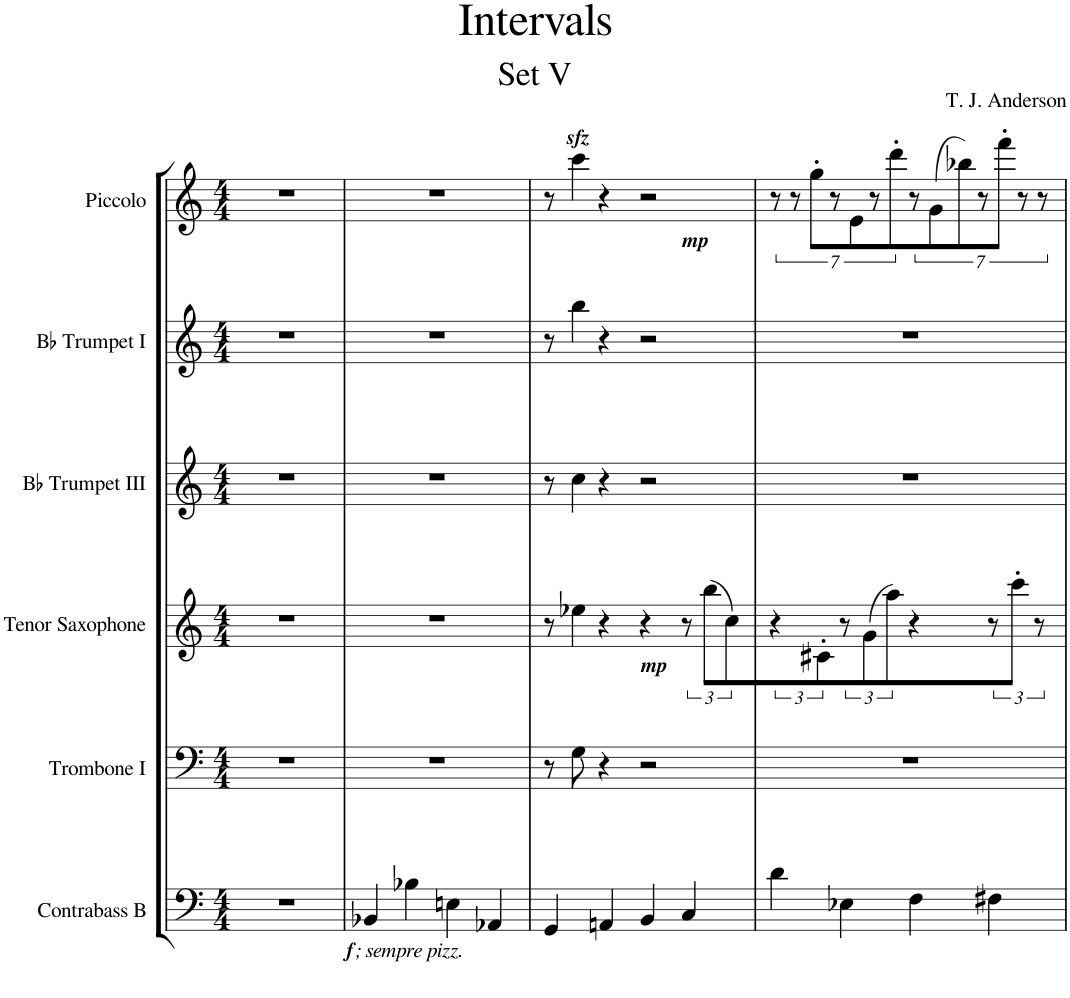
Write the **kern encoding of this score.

**kern	**kern	**kern	**kern	**kern	**kern
*part6	*part5	*part4	*part3	*part2	*part1
*staff6	*staff5	*staff4	*staff3	*staff2	*staff1
*I"Contrabass B	*I"Trombone I	*I"Tenor Saxophone	*I"Bb Trumpet III	*I"Bb Trumpet I	*I"Piccolo
*I'Cb. B	*I'Tbn. I	*I'T. Sax.	*I'Bb Tpt. III	*I'Bb Tpt. I	*I'Picc.
*clefF4	*clefF4	*clefG2	*clefG2	*clefG2	*clefG2
*Trd7c12	*	*Trd8c14	*Trd1c2	*Trd1c2	*Trd-7c-12
*k[]	*k[]	*k[]	*k[]	*k[]	*k[]
*M4/4	*M4/4	*M4/4	*M4/4	*M4/4	*M4/4
=1	=1	=1	=1	=1	=1
1r	1r	1r	1r	1r	1r
=2	=2	=2	=2	=2	=2
!LO:TX:b:Bi:t=f	!	!	!	!	!
!LO:TX:b:t=; sempre pizz.	!	!	!	!	!
4BB-X/	1r	1r	1r	1r	1r
4B-X\	.	.	.	.	.
4En\	.	.	.	.	.
4AA-X/	.	.	.	.	.
=3	=3	=3	=3	=3	=3
4GG/	8r	8r	8r	8r	8r
!	!	!	!	!	!LO:TX:a:Bi:t=sfz
.	8G\	8ee-X\	8cc\	8bb\	8ccc\
4AAn/	4r	4r	4r	4r	4r
!	!	!	!	!	!LO:TX:b:Bi:t=mp
!	!	!LO:TX:b:Bi:t=mp	!	!	!
4BB/	2r	4r	2r	2r	2r
4C/	.	12r	.	.	.
.	.	(12bb\L	.	.	.
.	.	12cc\J)	.	.	.
=4	=4	=4	=4	=4	=4
4d\	1r	6r	1r	1r	14r
.	.	.	.	.	14r
.	.	.	.	.	14gg'\L
.	.	12c#X'\L	.	.	.
.	.	.	.	.	14r
4E-X\	.	12r	.	.	.
.	.	.	.	.	14e\
.	.	(12g\	.	.	.
.	.	.	.	.	14r
.	.	12aa\J)	.	.	.
.	.	.	.	.	14ddd'\
4F\	.	4r	.	.	14r
.	.	.	.	.	(14g\
.	.	.	.	.	14bb-X\)
.	.	.	.	.	14r
4F#X\	.	12r	.	.	.
.	.	.	.	.	14fff'\J
.	.	12ccc'\J	.	.	.
.	.	.	.	.	14r
.	.	12r	.	.	.
.	.	.	.	.	14r
=	=	=	=	=	=
*-	*-	*-	*-	*-	*-
